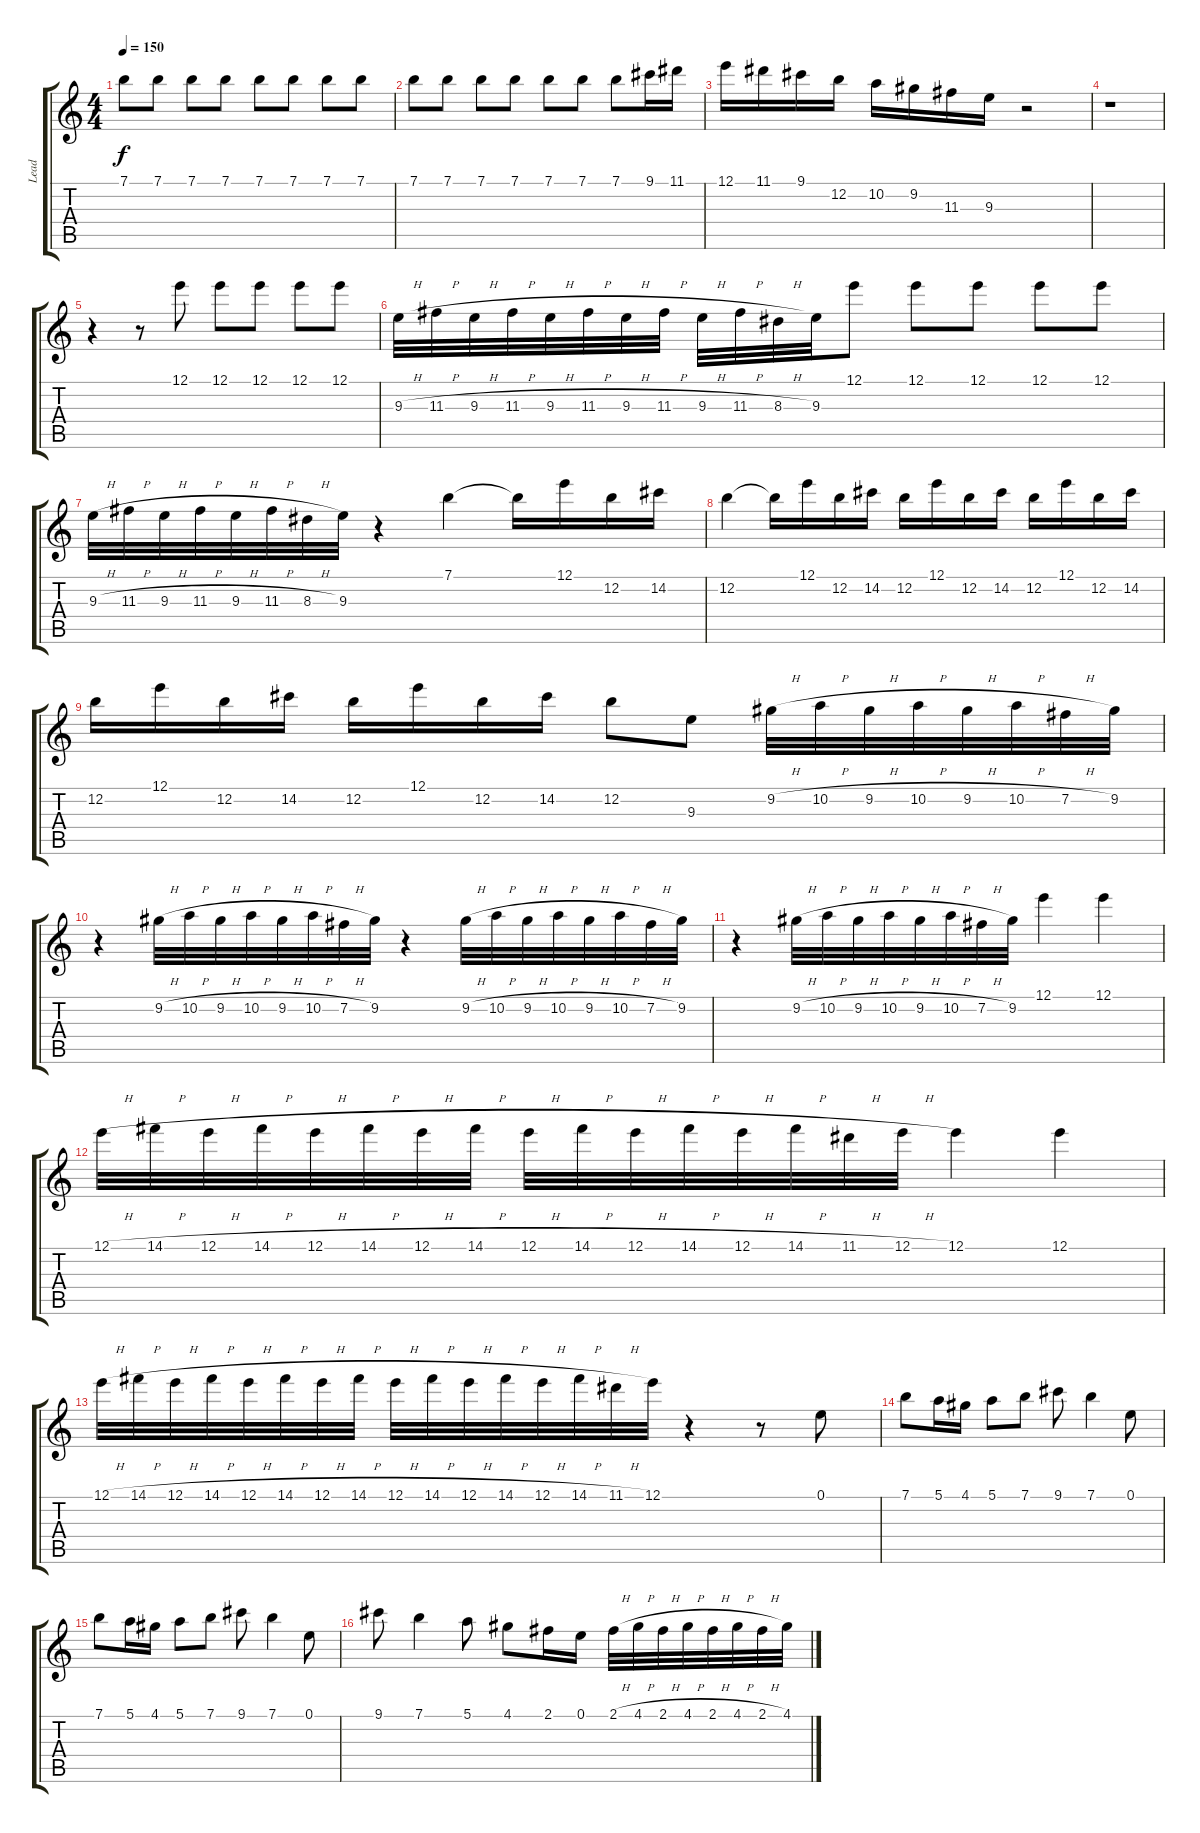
\track ("Lead" "Lead") {instrument overdrivenguitar}
\staff {score tabs}
\tuning (E4 B3 G3 D3 A2 E2) {hide}
\ts (4 4)
\tempo 150
\clef g2
\ks c
7.1.8{dy f} 7.1.8 7.1.8 7.1.8 7.1.8 7.1.8 7.1.8 7.1.8 |
7.1.8 7.1.8 7.1.8 7.1.8 7.1.8 7.1.8 7.1.8 9.1.16 11.1.16 |
12.1.16 11.1.16 9.1.16 12.2.16 10.2.16 9.2.16 11.3.16 9.3.16 r.2 |
r.1 |
r.4 r.8 12.1.8 12.1.8 12.1.8 12.1.8 12.1.8 |
9.3{h}.32 11.3{h}.32 9.3{h}.32 11.3{h}.32 9.3{h}.32 11.3{h}.32 9.3{h}.32 11.3{h}.32 9.3{h}.32 11.3{h}.32 8.3{h}.32 9.3.32 12.1.8 12.1.8 12.1.8 12.1.8 12.1.8 |
9.3{h}.32 11.3{h}.32 9.3{h}.32 11.3{h}.32 9.3{h}.32 11.3{h}.32 8.3{h}.32 9.3.32 r.4 7.1.4 7.1{t}.16 12.1.16 12.2.16 14.2.16 |
12.2.4 12.2{t}.16 12.1.16 12.2.16 14.2.16 12.2.16 12.1.16 12.2.16 14.2.16 12.2.16 12.1.16 12.2.16 14.2.16 |
12.2.16 12.1.16 12.2.16 14.2.16 12.2.16 12.1.16 12.2.16 14.2.16 12.2.8 9.3.8 9.2{h}.32 10.2{h}.32 9.2{h}.32 10.2{h}.32 9.2{h}.32 10.2{h}.32 7.2{h}.32 9.2.32 |
r.4 9.2{h}.32 10.2{h}.32 9.2{h}.32 10.2{h}.32 9.2{h}.32 10.2{h}.32 7.2{h}.32 9.2.32 r.4 9.2{h}.32 10.2{h}.32 9.2{h}.32 10.2{h}.32 9.2{h}.32 10.2{h}.32 7.2{h}.32 9.2.32 |
r.4 9.2{h}.32 10.2{h}.32 9.2{h}.32 10.2{h}.32 9.2{h}.32 10.2{h}.32 7.2{h}.32 9.2.32 12.1.4 12.1.4 |
12.1{h}.32 14.1{h}.32 12.1{h}.32 14.1{h}.32 12.1{h}.32 14.1{h}.32 12.1{h}.32 14.1{h}.32 12.1{h}.32 14.1{h}.32 12.1{h}.32 14.1{h}.32 12.1{h}.32 14.1{h}.32 11.1{h}.32 12.1{h}.32 12.1.4 12.1.4 |
12.1{h}.32 14.1{h}.32 12.1{h}.32 14.1{h}.32 12.1{h}.32 14.1{h}.32 12.1{h}.32 14.1{h}.32 12.1{h}.32 14.1{h}.32 12.1{h}.32 14.1{h}.32 12.1{h}.32 14.1{h}.32 11.1{h}.32 12.1.32 r.4 r.8 0.1.8 |
7.1.8 5.1.16 4.1.16 5.1.8 7.1.8 9.1.8 7.1.4 0.1.8 |
7.1.8 5.1.16 4.1.16 5.1.8 7.1.8 9.1.8 7.1.4 0.1.8 |
9.1.8 7.1.4 5.1.8 4.1.8 2.1.16 0.1.16 2.1{h}.32 4.1{h}.32 2.1{h}.32 4.1{h}.32 2.1{h}.32 4.1{h}.32 2.1{h}.32 4.1{h}.32
